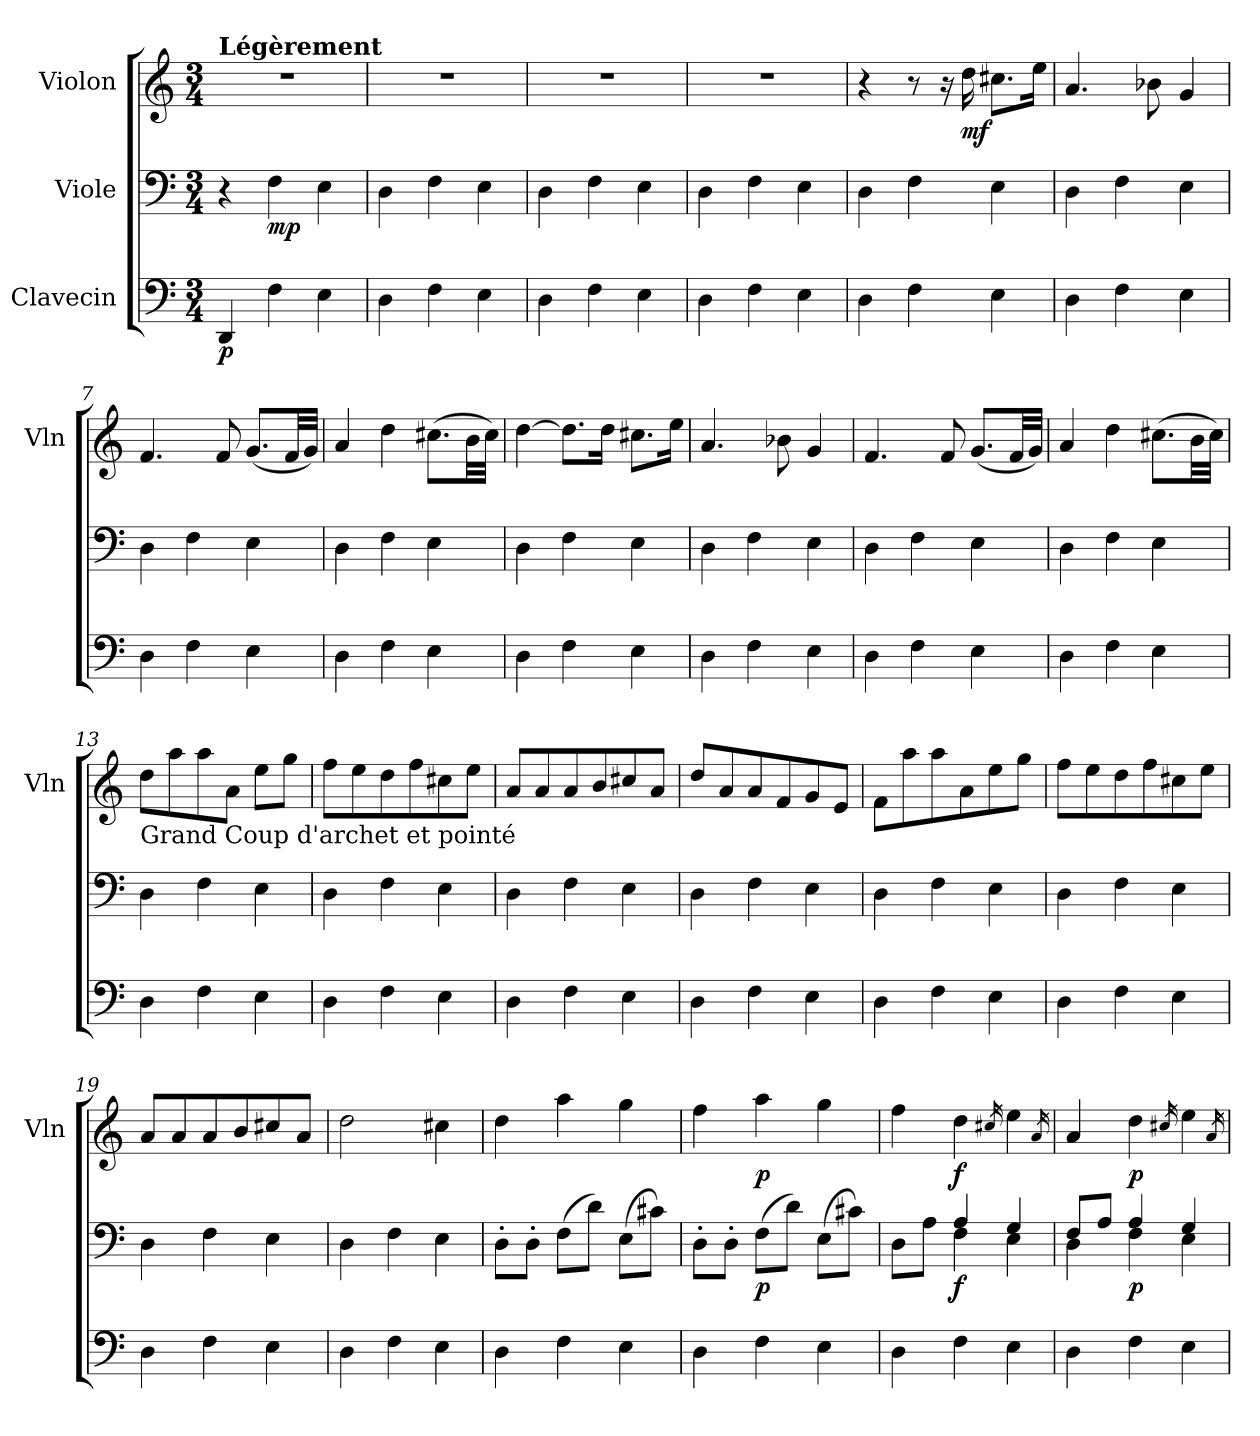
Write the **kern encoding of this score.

**kern	**dynam	**kern	**dynam	**kern	**dynam
*part3	*part3	*part2	*part2	*part1	*part1
*staff3	*staff3	*staff2	*staff2	*staff1	*staff1
*I"Clavecin	*	*I"Viole	*	*I"Violon	*
*	*	*	*	*I'Vln	*
*clefF4	*	*clefF4	*	*clefG2	*
*k[]	*	*k[]	*	*k[]	*
*M3/4	*	*M3/4	*	*M3/4	*
=1	=1	=1	=1	=1	=1
!	!	!	!	!LO:TX:a:B:t=Légèrement	!
!	!LO:DY:b	!	!	!	!
4DD/	p	4r	.	2.r	.
!	!	!	!LO:DY:b	!	!
4F\	.	4F\	mp	.	.
4E\	.	4E\	.	.	.
=2	=2	=2	=2	=2	=2
4D\	.	4D\	.	2.r	.
4F\	.	4F\	.	.	.
4E\	.	4E\	.	.	.
=3	=3	=3	=3	=3	=3
4D\	.	4D\	.	2.r	.
4F\	.	4F\	.	.	.
4E\	.	4E\	.	.	.
=4	=4	=4	=4	=4	=4
4D\	.	4D\	.	2.r	.
4F\	.	4F\	.	.	.
4E\	.	4E\	.	.	.
=5	=5	=5	=5	=5	=5
4D\	.	4D\	.	4r	.
4F\	.	4F\	.	8r	.
.	.	.	.	16r	.
!	!	!	!	!	!LO:DY:b
.	.	.	.	16dd\	mf
4E\	.	4E\	.	8.cc#X\L	.
.	.	.	.	16ee\Jk	.
=6	=6	=6	=6	=6	=6
4D\	.	4D\	.	4.a/	.
4F\	.	4F\	.	.	.
.	.	.	.	8b-X\	.
4E\	.	4E\	.	4g/	.
!!LO:LB:g=z
=7	=7	=7	=7	=7	=7
4D\	.	4D\	.	4.f/	.
4F\	.	4F\	.	.	.
.	.	.	.	8f/	.
4E\	.	4E\	.	(<8.g/L	.
.	.	.	.	32f/LL	.
.	.	.	.	32g/JJJ)	.
=8	=8	=8	=8	=8	=8
4D\	.	4D\	.	4a/	.
4F\	.	4F\	.	4dd\	.
4E\	.	4E\	.	(>8.cc#X\L	.
.	.	.	.	32b\LL	.
.	.	.	.	32cc#\JJJ)	.
=9	=9	=9	=9	=9	=9
4D\	.	4D\	.	[4dd\	.
4F\	.	4F\	.	8.dd\L]	.
.	.	.	.	16dd\Jk	.
4E\	.	4E\	.	8.cc#X\L	.
.	.	.	.	16ee\Jk	.
=10	=10	=10	=10	=10	=10
4D\	.	4D\	.	4.a/	.
4F\	.	4F\	.	.	.
.	.	.	.	8b-X\	.
4E\	.	4E\	.	4g/	.
=11	=11	=11	=11	=11	=11
4D\	.	4D\	.	4.f/	.
4F\	.	4F\	.	.	.
.	.	.	.	8f/	.
4E\	.	4E\	.	(<8.g/L	.
.	.	.	.	32f/LL	.
.	.	.	.	32g/JJJ)	.
=12	=12	=12	=12	=12	=12
4D\	.	4D\	.	4a/	.
4F\	.	4F\	.	4dd\	.
4E\	.	4E\	.	(>8.cc#X\L	.
.	.	.	.	32b\LL	.
.	.	.	.	32cc#\JJJ)	.
!!LO:LB:g=z
=13	=13	=13	=13	=13	=13
!	!	!	!	!LO:TX:b:t=Grand Coup d'archet et pointé	!
4D\	.	4D\	.	8dd\L	.
.	.	.	.	8aa\	.
4F\	.	4F\	.	8aa\	.
.	.	.	.	8a\J	.
4E\	.	4E\	.	8ee\L	.
.	.	.	.	8gg\J	.
=14	=14	=14	=14	=14	=14
4D\	.	4D\	.	8ff\L	.
.	.	.	.	8ee\	.
4F\	.	4F\	.	8dd\	.
.	.	.	.	8ff\	.
4E\	.	4E\	.	8cc#X\	.
.	.	.	.	8ee\J	.
=15	=15	=15	=15	=15	=15
4D\	.	4D\	.	8a/L	.
.	.	.	.	8a/	.
4F\	.	4F\	.	8a/	.
.	.	.	.	8b/	.
4E\	.	4E\	.	8cc#X/	.
.	.	.	.	8a/J	.
=16	=16	=16	=16	=16	=16
4D\	.	4D\	.	8dd/L	.
.	.	.	.	8a/	.
4F\	.	4F\	.	8a/	.
.	.	.	.	8f/	.
4E\	.	4E\	.	8g/	.
.	.	.	.	8e/J	.
=17	=17	=17	=17	=17	=17
4D\	.	4D\	.	8f\L	.
.	.	.	.	8aa\	.
4F\	.	4F\	.	8aa\	.
.	.	.	.	8a\	.
4E\	.	4E\	.	8ee\	.
.	.	.	.	8gg\J	.
!!LO:LB:g=z
=18	=18	=18	=18	=18	=18
4D\	.	4D\	.	8ff\L	.
.	.	.	.	8ee\	.
4F\	.	4F\	.	8dd\	.
.	.	.	.	8ff\	.
4E\	.	4E\	.	8cc#X\	.
.	.	.	.	8ee\J	.
=19	=19	=19	=19	=19	=19
4D\	.	4D\	.	8a/L	.
.	.	.	.	8a/	.
4F\	.	4F\	.	8a/	.
.	.	.	.	8b/	.
4E\	.	4E\	.	8cc#X/	.
.	.	.	.	8a/J	.
=20	=20	=20	=20	=20	=20
4D\	.	4D\	.	2dd\	.
4F\	.	4F\	.	.	.
4E\	.	4E\	.	4cc#X\	.
=21	=21	=21	=21	=21	=21
4D\	.	8D'\L	.	4dd\	.
.	.	8D'\J	.	.	.
4F\	.	(>8F\L	.	4aa\	.
.	.	8d\J)	.	.	.
4E\	.	(>8E\L	.	4gg\	.
.	.	8c#X\J)	.	.	.
=22	=22	=22	=22	=22	=22
4D\	.	8D'\L	.	4ff\	.
.	.	8D'\J	.	.	.
!	!	!	!LO:DY:b	!	!LO:DY:b
4F\	.	(>8F\L	p	4aa\	p
.	.	8d\J)	.	.	.
4E\	.	(>8E\L	.	4gg\	.
.	.	8c#X\J)	.	.	.
!!LO:PB:g=z
=23	=23	=23	=23	=23	=23
*	*	*^	*	*	*
4D\	.	4ryy	8D\L	.	4ff\	.
.	.	.	8A\J	.	.	.
!	!	!	!	!LO:DY:b	!	!LO:DY:b
4F\	.	4A/	4F\	f	4dd\	f
.	.	.	.	.	16qcc#X/	.
4E\	.	4G/	4E\	.	4ee\	.
.	.	.	.	.	16qa/	.
=24	=24	=24	=24	=24	=24	=24
4D\	.	8F/L	4D\	.	4a/	.
.	.	8A/J	.	.	.	.
!	!	!	!	!LO:DY:b	!	!LO:DY:b
4F\	.	4A/	4F\	p	4dd\	p
.	.	.	.	.	16qcc#X/	.
4E\	.	4G/	4E\	.	4ee\	.
*	*	*v	*v	*	*	*
.	.	.	.	16qa/	.
=	=	=	=	=	=
*-	*-	*-	*-	*-	*-
